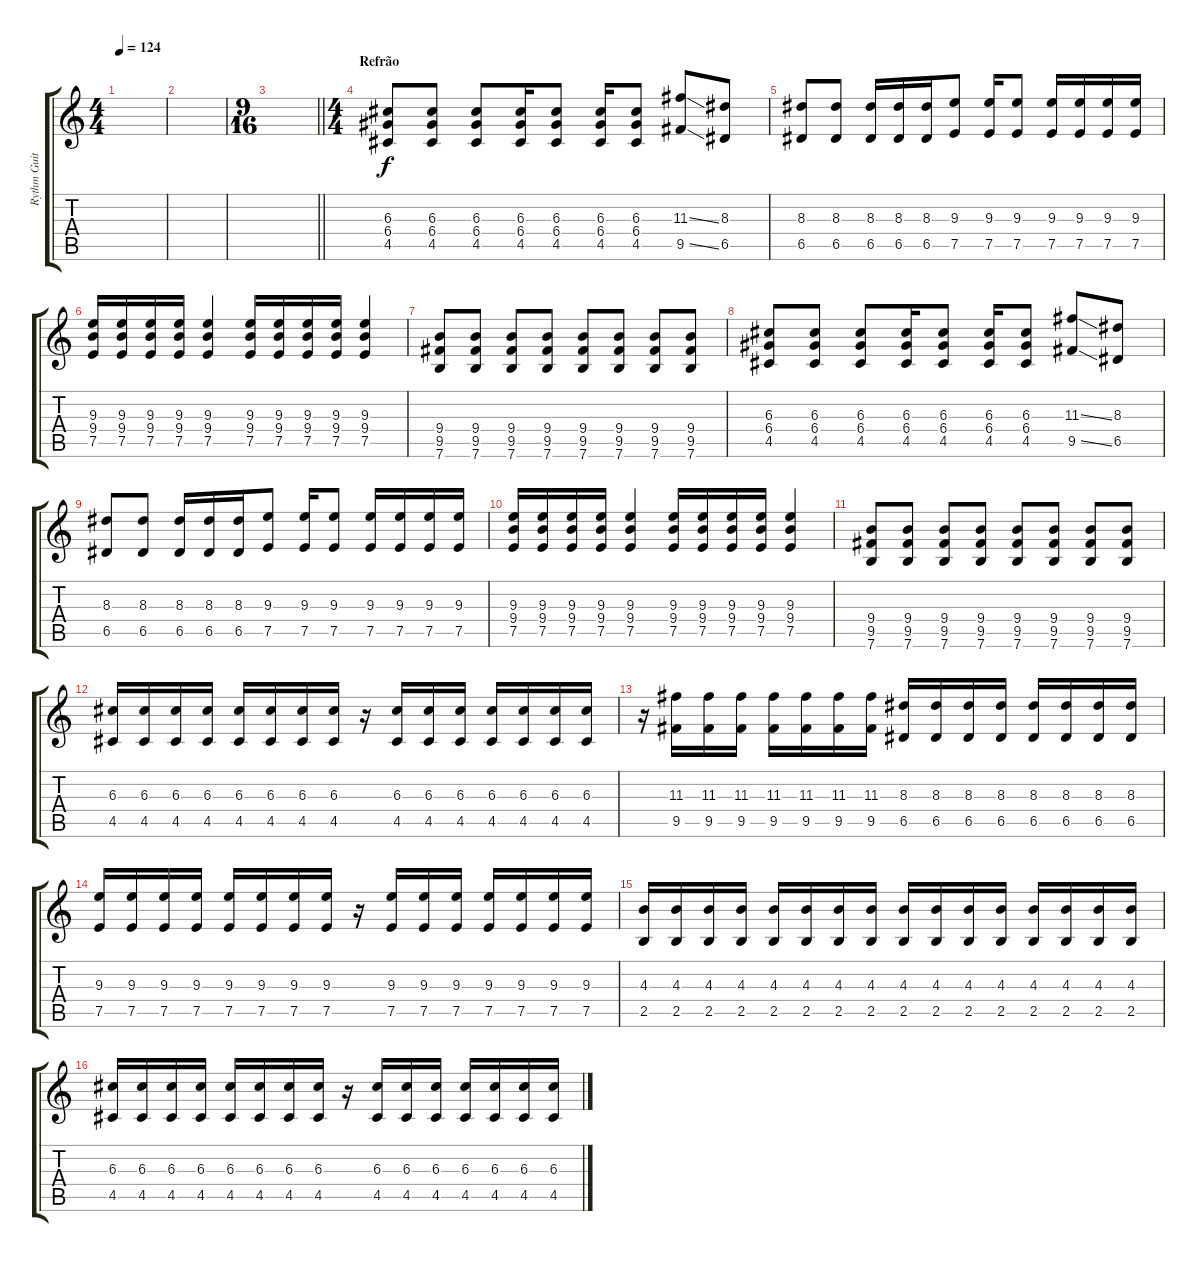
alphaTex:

\track ("Rythm Guitar" "Rythm Guit") {instrument distortionguitar}
\staff {score tabs}
\tuning (E4 B3 G3 D3 A2 E2) {hide}
\ts (4 4)
\tempo 124
\clef g2
\ks c
|
|
\ts (9 16)
\barLineRight lightlight
|
\ts (4 4)
\section ("" "Refrão")
(6.3 6.4 4.5).8{volume 11} (6.3 6.4 4.5).8 (6.3 6.4 4.5).8 (6.3 6.4 4.5).16 (6.3 6.4 4.5).8 (6.3 6.4 4.5).16 (6.3 6.4 4.5).8 (11.3{ss} 9.5{ss}).8 (8.3 6.5).8 |
(8.3 6.5).8 (8.3 6.5).8 (8.3 6.5).16 (8.3 6.5).16 (8.3 6.5).16 (9.3 7.5).8 (9.3 7.5).16 (9.3 7.5).8 (9.3 7.5).16 (9.3 7.5).16 (9.3 7.5).16 (9.3 7.5).16 |
(9.3 9.4 7.5).16 (9.3 9.4 7.5).16 (9.3 9.4 7.5).16 (9.3 9.4 7.5).16 (9.3 9.4 7.5).4 (9.3 9.4 7.5).16 (9.3 9.4 7.5).16 (9.3 9.4 7.5).16 (9.3 9.4 7.5).16 (9.3 9.4 7.5).4 |
(9.4 9.5 7.6).8 (9.4 9.5 7.6).8 (9.4 9.5 7.6).8 (9.4 9.5 7.6).8 (9.4 9.5 7.6).8 (9.4 9.5 7.6).8 (9.4 9.5 7.6).8 (9.4 9.5 7.6).8 |
(6.3 6.4 4.5).8 (6.3 6.4 4.5).8 (6.3 6.4 4.5).8 (6.3 6.4 4.5).16 (6.3 6.4 4.5).8 (6.3 6.4 4.5).16 (6.3 6.4 4.5).8 (11.3{ss} 9.5{ss}).8 (8.3 6.5).8 |
(8.3 6.5).8 (8.3 6.5).8 (8.3 6.5).16 (8.3 6.5).16 (8.3 6.5).16 (9.3 7.5).8 (9.3 7.5).16 (9.3 7.5).8 (9.3 7.5).16 (9.3 7.5).16 (9.3 7.5).16 (9.3 7.5).16 |
(9.3 9.4 7.5).16 (9.3 9.4 7.5).16 (9.3 9.4 7.5).16 (9.3 9.4 7.5).16 (9.3 9.4 7.5).4 (9.3 9.4 7.5).16 (9.3 9.4 7.5).16 (9.3 9.4 7.5).16 (9.3 9.4 7.5).16 (9.3 9.4 7.5).4 |
(9.4 9.5 7.6).8 (9.4 9.5 7.6).8 (9.4 9.5 7.6).8 (9.4 9.5 7.6).8 (9.4 9.5 7.6).8 (9.4 9.5 7.6).8 (9.4 9.5 7.6).8 (9.4 9.5 7.6).8 |
(6.3 4.5).16 (6.3 4.5).16 (6.3 4.5).16 (6.3 4.5).16 (6.3 4.5).16 (6.3 4.5).16 (6.3 4.5).16 (6.3 4.5).16 r.16 (6.3 4.5).16 (6.3 4.5).16 (6.3 4.5).16 (6.3 4.5).16 (6.3 4.5).16 (6.3 4.5).16 (6.3 4.5).16 |
r.16 (11.3 9.5).16 (11.3 9.5).16 (11.3 9.5).16 (11.3 9.5).16 (11.3 9.5).16 (11.3 9.5).16 (11.3 9.5).16 (8.3 6.5).16 (8.3 6.5).16 (8.3 6.5).16 (8.3 6.5).16 (8.3 6.5).16 (8.3 6.5).16 (8.3 6.5).16 (8.3 6.5).16 |
(9.3 7.5).16 (9.3 7.5).16 (9.3 7.5).16 (9.3 7.5).16 (9.3 7.5).16 (9.3 7.5).16 (9.3 7.5).16 (9.3 7.5).16 r.16 (9.3 7.5).16 (9.3 7.5).16 (9.3 7.5).16 (9.3 7.5).16 (9.3 7.5).16 (9.3 7.5).16 (9.3 7.5).16 |
(4.3 2.5).16 (4.3 2.5).16 (4.3 2.5).16 (4.3 2.5).16 (4.3 2.5).16 (4.3 2.5).16 (4.3 2.5).16 (4.3 2.5).16 (4.3 2.5).16 (4.3 2.5).16 (4.3 2.5).16 (4.3 2.5).16 (4.3 2.5).16 (4.3 2.5).16 (4.3 2.5).16 (4.3 2.5).16 |
(6.3 4.5).16 (6.3 4.5).16 (6.3 4.5).16 (6.3 4.5).16 (6.3 4.5).16 (6.3 4.5).16 (6.3 4.5).16 (6.3 4.5).16 r.16 (6.3 4.5).16 (6.3 4.5).16 (6.3 4.5).16 (6.3 4.5).16 (6.3 4.5).16 (6.3 4.5).16 (6.3 4.5).16
